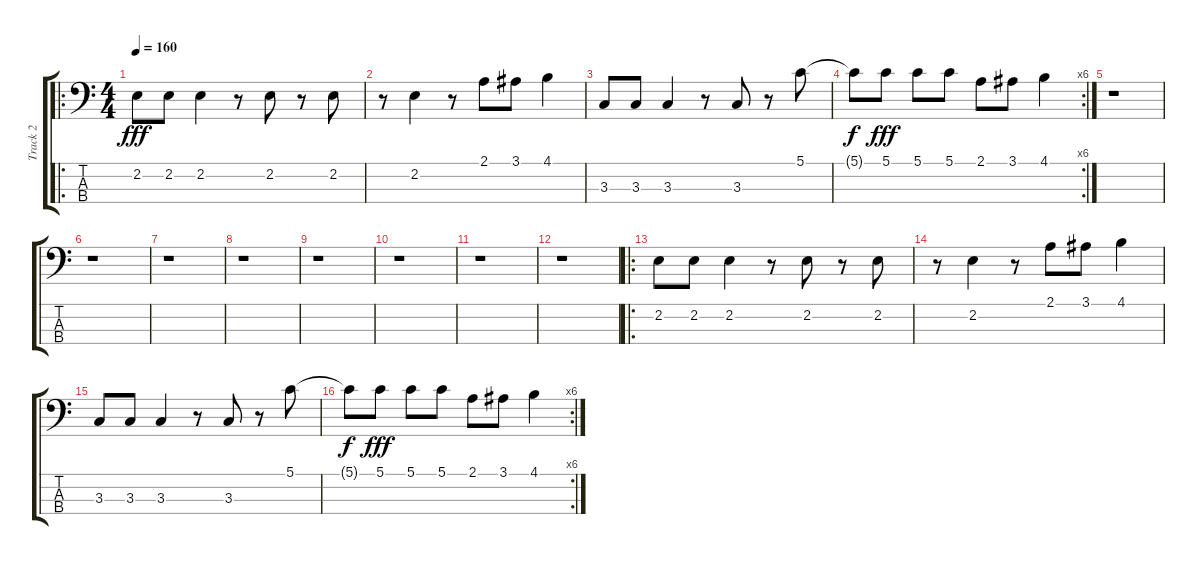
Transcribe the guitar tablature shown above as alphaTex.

\track ("Track 2" "Track 2") {instrument electricbassfinger}
\staff {score tabs}
\tuning (G2 D2 A1 E1) {hide}
\ro
\ts (4 4)
\tempo 160
\clef f4
\ks c
2.2.8{dy fff} 2.2.8 2.2.4 r.8 2.2.8 r.8 2.2.8 |
r.8 2.2.4 r.8 2.1.8 3.1.8 4.1.4 |
3.3.8 3.3.8 3.3.4 r.8 3.3.8 r.8 5.1.8 |
\rc 6
5.1{t}.8{dy f} 5.1.8{dy fff} 5.1.8 5.1.8 2.1.8 3.1.8 4.1.4 |
r.1 |
r.1 |
r.1 |
r.1 |
r.1 |
r.1 |
r.1 |
r.1 |
\ro
2.2.8 2.2.8 2.2.4 r.8 2.2.8 r.8 2.2.8 |
r.8 2.2.4 r.8 2.1.8 3.1.8 4.1.4 |
3.3.8 3.3.8 3.3.4 r.8 3.3.8 r.8 5.1.8 |
\rc 6
5.1{t}.8{dy f} 5.1.8{dy fff} 5.1.8 5.1.8 2.1.8 3.1.8 4.1.4
